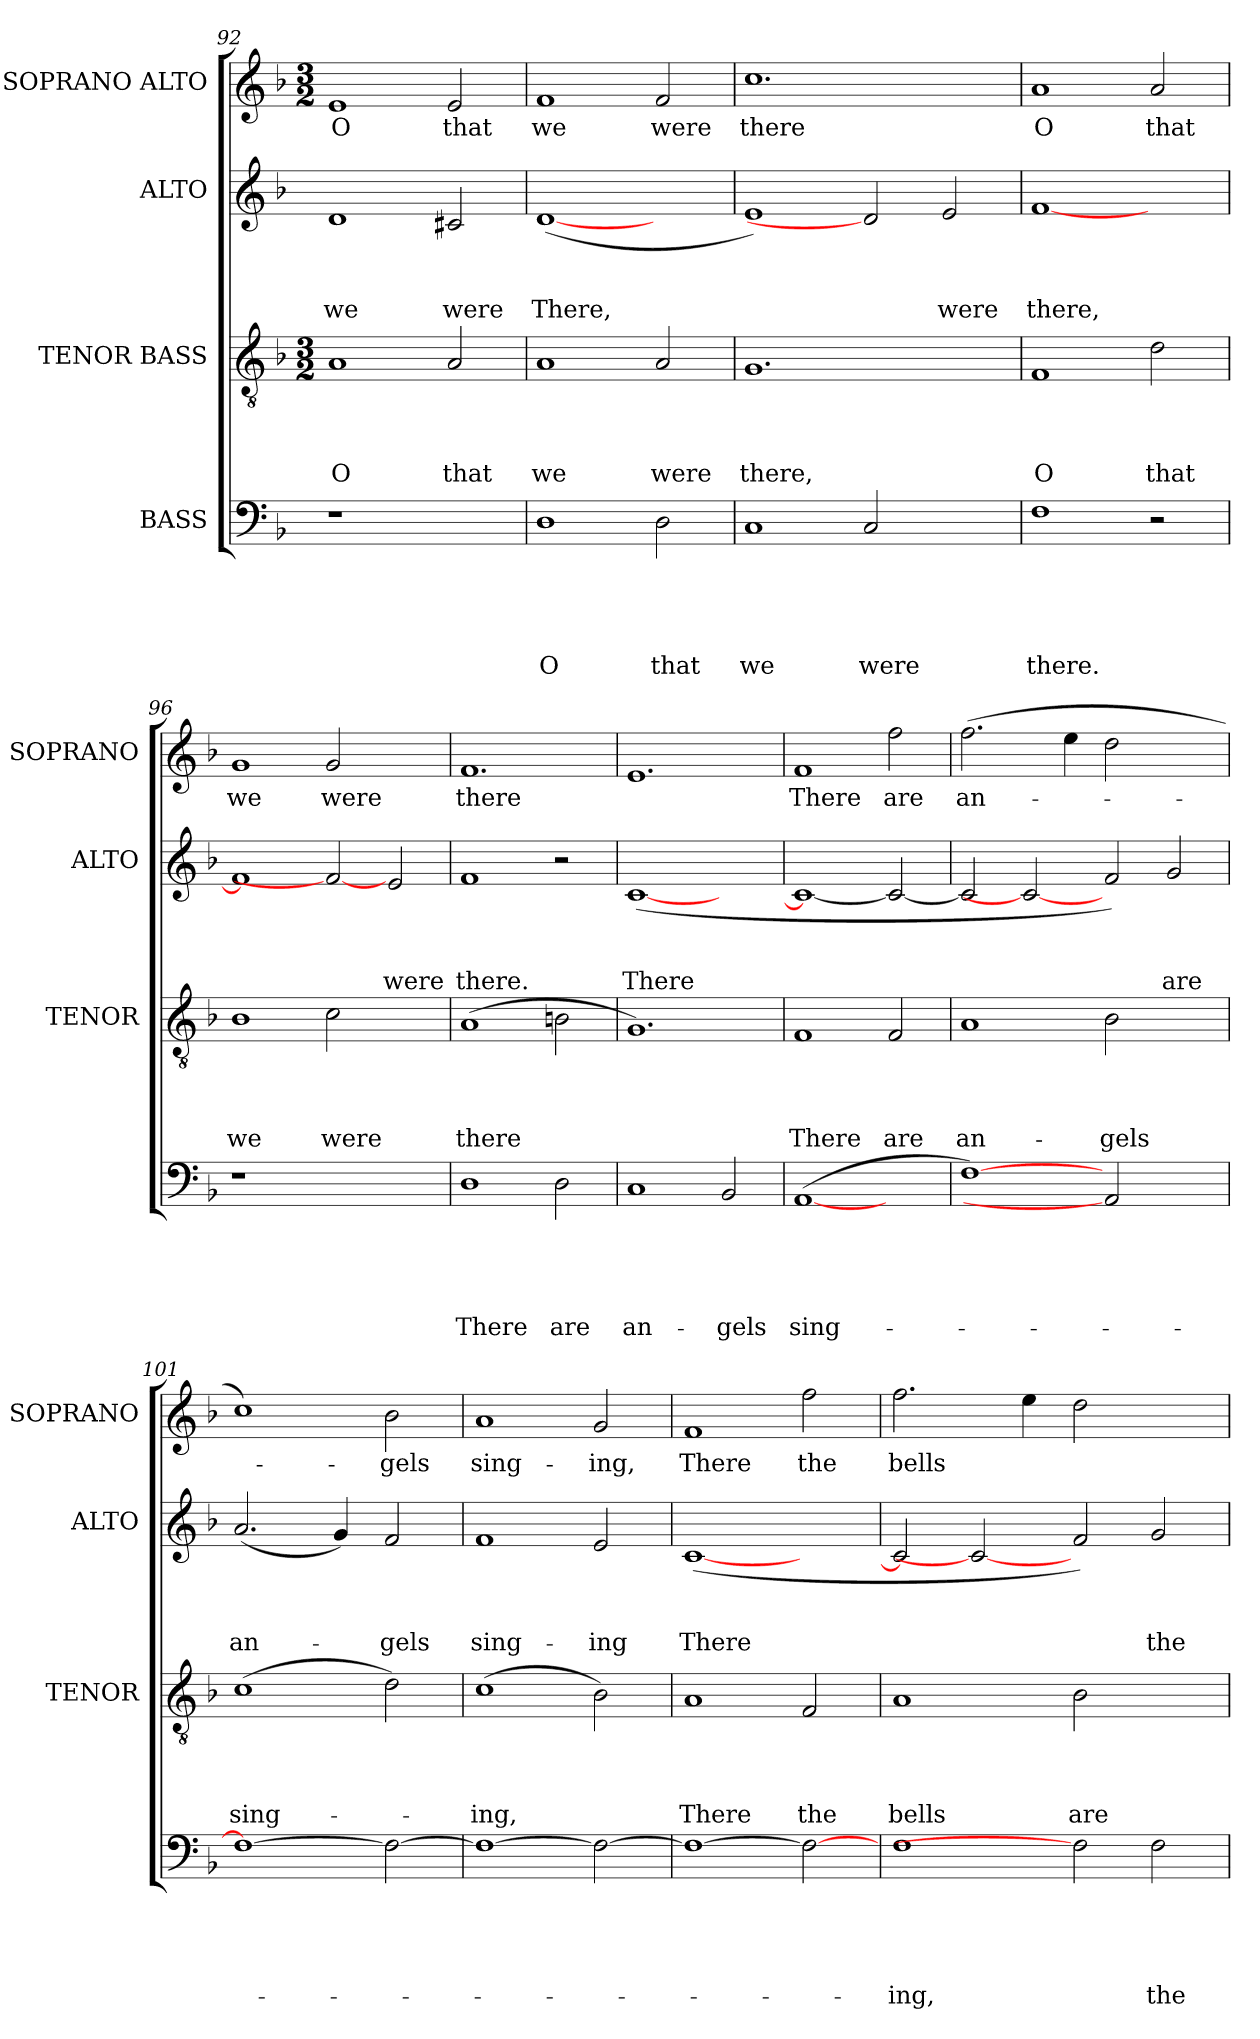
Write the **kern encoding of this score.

**kern	**text	**text	**text	**text	**text	**kern	**text	**text	**text	**text	**kern	**text	**text	**text	**kern	**text
*part4	*part4	*part4	*part4	*part4	*part4	*part3	*part3	*part3	*part3	*part3	*part2	*part2	*part2	*part2	*part1	*part1
*staff4	*staff4	*staff4	*staff4	*staff4	*staff4	*staff3	*staff3	*staff3	*staff3	*staff3	*staff2	*staff2	*staff2	*staff2	*staff1	*staff1
*I"BASS	*	*	*	*	*	*I"TENOR BASS	*	*	*	*	*I"ALTO	*	*	*	*I"SOPRANO ALTO	*
*	*	*	*	*	*	*I'TENOR	*	*	*	*	*I'ALTO	*	*	*	*I'SOPRANO	*
*clefF4	*	*	*	*	*	*clefGv2	*	*	*	*	*clefG2	*	*	*	*clefG2	*
*k[b-]	*	*	*	*	*	*k[b-]	*	*	*	*	*k[b-]	*	*	*	*k[b-]	*
*F:	*	*	*	*	*	*F:	*	*	*	*	*F:	*	*	*	*F:	*
*	*	*	*	*	*	*M3/2	*	*	*	*	*	*	*	*	*M3/2	*
=92	=92	=92	=92	=92	=92	=92	=92	=92	=92	=92	=92	=92	=92	=92	=92	=92
!LO:N:vis=1	!	!	!	!	!	!	!	!	!	!LO:LY:b	!	!	!	!LO:LY:b	!	!LO:LY:b
1r	.	.	.	.	.	1A	.	.	.	O	1d	.	.	we	1e	O
!	!	!	!	!	!	!	!	!	!	!LO:LY:b	!	!	!	!LO:LY:b	!	!LO:LY:b
2ryy	.	.	.	.	.	2A/	.	.	.	that	2c#X/	.	.	were	2e/	that
=93	=93	=93	=93	=93	=93	=93	=93	=93	=93	=93	=93	=93	=93	=93	=93	=93
!	!	!	!	!	!LO:LY:b	!	!	!	!	!LO:LY:b	!	!	!	!LO:LY:b	!	!LO:LY:b
1D	.	.	.	.	O	1A	.	.	.	we	(<[1d	.	.	There,	1f	we
!	!	!	!	!	!LO:LY:b	!	!	!	!	!LO:LY:b	!	!	!	!	!	!LO:LY:b
2D\	.	.	.	.	that	2A/	.	.	.	were	2ryy	.	.	.	2f/	were
!!LO:LB:g=z
=94	=94	=94	=94	=94	=94	=94	=94	=94	=94	=94	=94	=94	=94	=94	=94	=94
!	!	!	!	!	!LO:LY:b	!	!	!	!	!LO:LY:b	!	!	!	!	!	!LO:LY:b
1C	.	.	.	.	we	1.G	.	.	.	there,	1e)	.	.	.	1.cc	there
!	!	!	!	!	!LO:LY:b	!	!	!	!	!	!	!	!	!	!	!
2C/	.	.	.	.	were	.	.	.	.	.	2d]	.	.	.	.	.
!	!	!	!	!	!	!	!	!	!	!	!	!	!	!LO:LY:b	!	!
2ryy	.	.	.	.	.	2ryy	.	.	.	.	2e/	.	.	were	2ryy	.
=95	=95	=95	=95	=95	=95	=95	=95	=95	=95	=95	=95	=95	=95	=95	=95	=95
!	!	!	!	!	!LO:LY:b	!	!	!	!	!LO:LY:b	!	!	!	!LO:LY:b	!	!LO:LY:b
1F	.	.	.	.	there.	1F	.	.	.	O	[<1f	.	.	there,	1a	O
!	!	!	!	!	!	!	!	!	!	!LO:LY:b	!	!	!	!	!	!LO:LY:b
2r	.	.	.	.	.	2d\	.	.	.	that	2ryy	.	.	.	2a/	that
=96	=96	=96	=96	=96	=96	=96	=96	=96	=96	=96	=96	=96	=96	=96	=96	=96
!LO:N:vis=1	!	!	!	!	!	!	!	!	!	!LO:LY:b	!	!	!	!	!	!LO:LY:b
1r	.	.	.	.	.	1B-	.	.	.	we	1f]	.	.	.	1g	we
!	!	!	!	!	!	!	!	!	!	!LO:LY:b	!	!	!	!	!	!LO:LY:b
1ryy	.	.	.	.	.	2c\	.	.	.	were	2f_	.	.	.	2g/	were
!	!	!	!	!	!	!	!	!	!	!	!	!	!	!LO:LY:b	!	!
.	.	.	.	.	.	2ryy	.	.	.	.	2e/	.	.	were	2ryy	.
=97	=97	=97	=97	=97	=97	=97	=97	=97	=97	=97	=97	=97	=97	=97	=97	=97
!	!	!	!	!	!LO:LY:b	!	!	!	!	!LO:LY:b	!	!	!	!LO:LY:b	!	!LO:LY:b
1D	.	.	.	.	There	(>1A	.	.	.	there	1f	.	.	there.	1.f	there
!	!	!	!	!	!LO:LY:b	!	!	!	!	!	!	!	!	!	!	!
2D\	.	.	.	.	are	2Bn\	.	.	.	.	2r	.	.	.	.	.
=98	=98	=98	=98	=98	=98	=98	=98	=98	=98	=98	=98	=98	=98	=98	=98	=98
!	!	!	!	!	!LO:LY:b	!	!	!	!	!	!	!	!	!LO:LY:b	!	!
1C	.	.	.	.	an-	1.G)	.	.	.	.	(<[<1c	.	.	There	1.e	.
!	!	!	!	!	!LO:LY:b	!	!	!	!	!	!	!	!	!	!	!
2BB-/	.	.	.	.	-gels	.	.	.	.	.	2ryy	.	.	.	.	.
=99	=99	=99	=99	=99	=99	=99	=99	=99	=99	=99	=99	=99	=99	=99	=99	=99
!	!	!	!	!	!LO:LY:b	!	!	!	!	!LO:LY:b	!	!	!	!	!	!LO:LY:b
(>[1AA	.	.	.	.	sing-	1F	.	.	.	There	1c_	.	.	.	1f	There
!	!	!	!	!	!	!	!	!	!	!LO:LY:b	!	!	!	!	!	!LO:LY:b
2ryy	.	.	.	.	.	2F/	.	.	.	are	2c_	.	.	.	2ff\	are
=100	=100	=100	=100	=100	=100	=100	=100	=100	=100	=100	=100	=100	=100	=100	=100	=100
!	!	!	!	!	!	!	!	!	!	!LO:LY:b	!	!	!	!	!	!LO:LY:b
[>1F)	.	.	.	.	.	1A	.	.	.	an-	2c/]	.	.	.	(>2.ff\	an-
.	.	.	.	.	.	.	.	.	.	.	2c_	.	.	.	.	.
.	.	.	.	.	.	.	.	.	.	.	.	.	.	.	4ee\	.
!	!	!	!	!	!	!	!	!	!	!LO:LY:b	!	!	!	!	!	!
2AA]	.	.	.	.	.	2B-\	.	.	.	-gels	2f/)	.	.	.	2dd\	.
!	!	!	!	!	!	!	!	!	!	!	!	!	!	!LO:LY:b	!	!
2ryy	.	.	.	.	.	2ryy	.	.	.	.	2g/	.	.	are	2ryy	.
!!LO:PB:g=z
=101	=101	=101	=101	=101	=101	=101	=101	=101	=101	=101	=101	=101	=101	=101	=101	=101
!	!	!	!	!	!	!	!	!	!	!LO:LY:b	!	!	!	!LO:LY:b	!	!
1F_	.	.	.	.	.	(>1c	.	.	.	sing-	(<2.a/	.	.	an-	1cc)	.
.	.	.	.	.	.	.	.	.	.	.	4g/)	.	.	.	.	.
!	!	!	!	!	!	!	!	!	!	!	!	!	!	!LO:LY:b	!	!LO:LY:b
2F_	.	.	.	.	.	2d\)	.	.	.	.	2f/	.	.	-gels	2b-\	-gels
=102	=102	=102	=102	=102	=102	=102	=102	=102	=102	=102	=102	=102	=102	=102	=102	=102
!	!	!	!	!	!	!	!	!	!	!LO:LY:b	!	!	!	!LO:LY:b	!	!LO:LY:b
1F_	.	.	.	.	.	(>1c	.	.	.	-ing,	1f	.	.	sing-	1a	sing-
!	!	!	!	!	!	!	!	!	!	!	!	!	!	!LO:LY:b	!	!LO:LY:b
2F_	.	.	.	.	.	2B-\)	.	.	.	.	2e/	.	.	-ing	2g/	-ing,
=103	=103	=103	=103	=103	=103	=103	=103	=103	=103	=103	=103	=103	=103	=103	=103	=103
!	!	!	!	!	!	!	!	!	!	!LO:LY:b	!	!	!	!LO:LY:b	!	!LO:LY:b
1F_	.	.	.	.	.	1A	.	.	.	There	(<[<1c	.	.	There	1f	There
!	!	!	!	!	!	!	!	!	!	!LO:LY:b	!	!	!	!	!	!LO:LY:b
2F_	.	.	.	.	.	2F/	.	.	.	the	2ryy	.	.	.	2ff\	the
=104	=104	=104	=104	=104	=104	=104	=104	=104	=104	=104	=104	=104	=104	=104	=104	=104
!	!	!	!	!	!LO:LY:b	!	!	!	!	!LO:LY:b	!	!	!	!	!	!LO:LY:b
1F	.	.	.	.	-ing,	1A	.	.	.	bells	2c/]	.	.	.	2.ff\	bells
.	.	.	.	.	.	.	.	.	.	.	2c_	.	.	.	.	.
.	.	.	.	.	.	.	.	.	.	.	.	.	.	.	4ee\	.
!	!	!	!	!	!	!	!	!	!	!LO:LY:b	!	!	!	!	!	!
2F]	.	.	.	.	.	2B-\	.	.	.	are	2f/)	.	.	.	2dd\	.
!	!	!	!	!	!LO:LY:b	!	!	!	!	!	!	!	!	!LO:LY:b	!	!
2F\	.	.	.	.	the	2ryy	.	.	.	.	2g/	.	.	the	2ryy	.
=	=	=	=	=	=	=	=	=	=	=	=	=	=	=	=	=
*-	*-	*-	*-	*-	*-	*-	*-	*-	*-	*-	*-	*-	*-	*-	*-	*-
